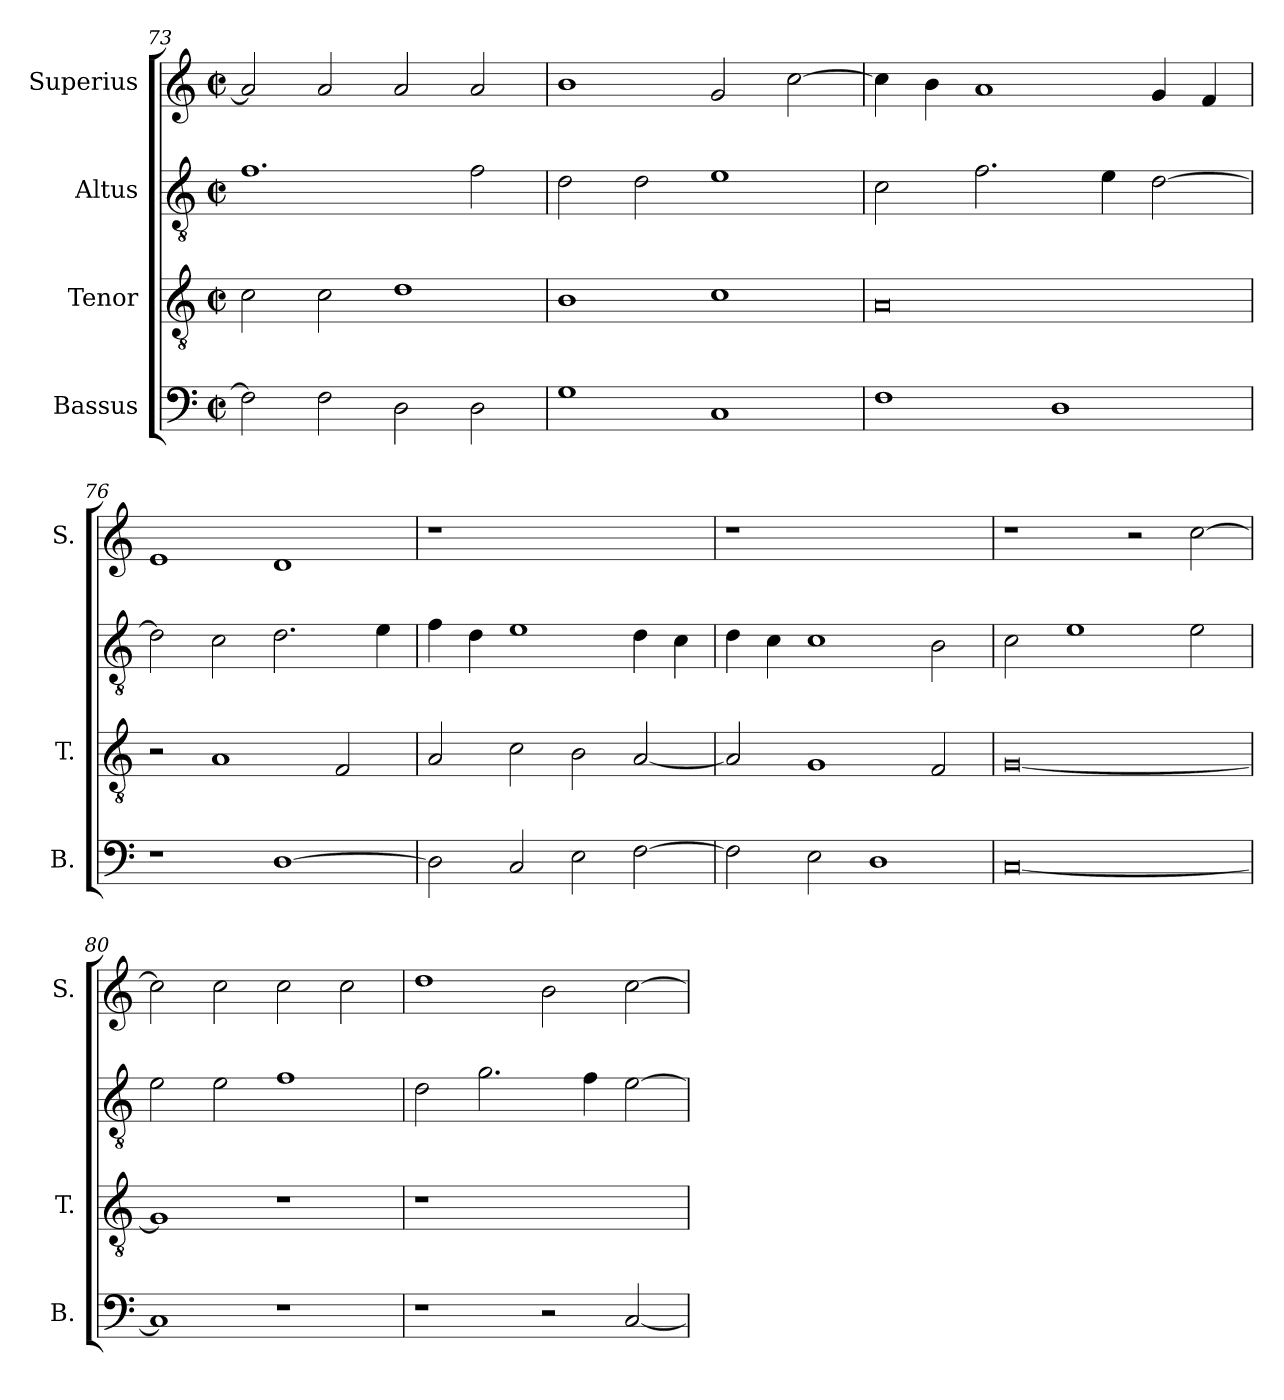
**kern	**kern	**kern	**kern
*part4	*part3	*part2	*part1
*staff4	*staff3	*staff2	*staff1
*I"Bassus	*I"Tenor	*I"Altus	*I"Superius
*I'B.	*I'T.	*	*I'S.
*clefF4	*clefGv2	*clefGv2	*clefG2
*	*ITrd7c12	*ITrd7c12	*
*k[]	*k[]	*k[]	*k[]
*C:	*C:	*C:	*C:
*M2/2	*M2/2	*M2/2	*M2/2
*met(c|)	*met(c|)	*met(c|)	*met(c|)
=73	=73	=73	=73
2Fi\]	2Ci\	1.Fi	2ai/]
2Fi\	2Ci\	.	2ai/
2Di\	1Di	.	2ai/
2Di\	.	2Fi\	2ai/
=74	=74	=74	=74
1Gi	1BBi	2Di\	1bi
.	.	2Di\	.
1Ci	1Ci	1Ei	2gi/
.	.	.	[>2cci\
=75	=75	=75	=75
1Fi	0AAi	2Ci\	4cci\]
.	.	.	4bi\
.	.	2.Fi\	1ai
1Di	.	.	.
.	.	4Ei\	.
.	.	[>2Di\	4gi/
.	.	.	4fi/
=76	=76	=76	=76
1r	2r	2Di\]	1ei
.	1AAi	2Ci\	.
[>1Di	.	2.Di\	1di
.	2FFi/	.	.
.	.	4Ei\	.
=77	=77	=77	=77
!	!	!	!LO:N:vis=1
2Di\]	2AAi/	4Fi\	1r
.	.	4Di\	.
2Ci/	2Ci\	1Ei	.
2Ei\	2BBi\	.	1ryy
[>2Fi\	[<2AAi/	4Di\	.
.	.	4Ci\	.
!!LO:PB:g=z
=78	=78	=78	=78
!	!	!	!LO:N:vis=1
2Fi\]	2AAi/]	4Di\	1r
.	.	4Ci\	.
2Ei\	1GGi	1Ci	.
1Di	.	.	1ryy
.	2FFi/	2BBi\	.
=79	=79	=79	=79
[<0Ci	[<0GGi	2Ci\	1r
.	.	1Ei	.
.	.	.	2r
.	.	2Ei\	[>2cci\
=80	=80	=80	=80
1Ci]	1GGi]	2Ei\	2cci\]
.	.	2Ei\	2cci\
1r	1r	1Fi	2cci\
.	.	.	2cci\
=81	=81	=81	=81
!	!LO:N:vis=1	!	!
1r	1r	2Di\	1ddi
.	.	2.Gi\	.
2r	1ryy	.	2bi\
.	.	4Fi\	.
[<2Ci/	.	[>2Ei\	[>2cci\
=	=	=	=
*-	*-	*-	*-
